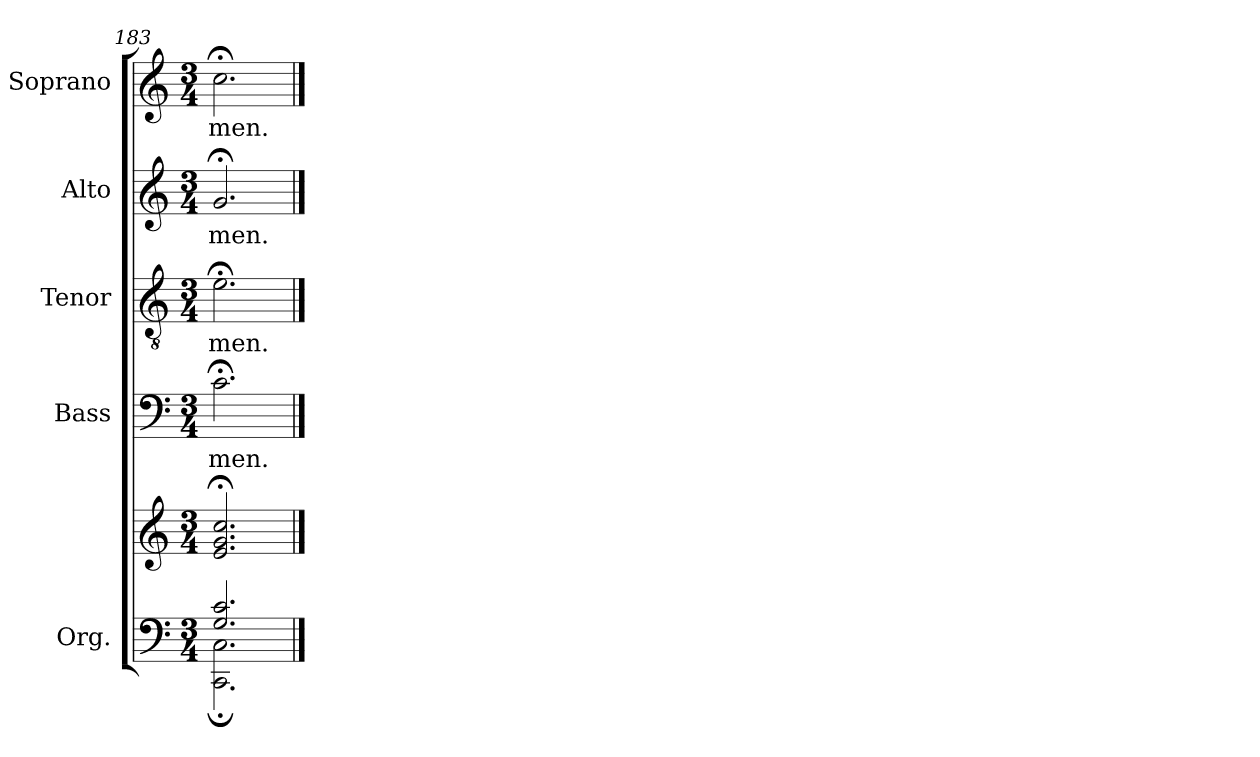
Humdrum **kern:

**kern	**kern	**kern	**text	**kern	**text	**kern	**text	**kern	**text
*part5	*part5	*part4	*part4	*part3	*part3	*part2	*part2	*part1	*part1
*staff6	*staff5	*staff4	*staff4	*staff3	*staff3	*staff2	*staff2	*staff1	*staff1
*I"Org.	*	*I"Bass	*	*I"Tenor	*	*I"Alto	*	*I"Soprano	*
*	*	*I'B	*	*I'T	*	*I'A	*	*I'S	*
*clefF4	*clefG2	*clefF4	*	*clefGv2	*	*clefG2	*	*clefG2	*
*k[]	*k[]	*k[]	*	*k[]	*	*k[]	*	*k[]	*
*C:	*C:	*C:	*	*C:	*	*C:	*	*C:	*
*M3/4	*M3/4	*M3/4	*	*M3/4	*	*M3/4	*	*M3/4	*
=183	=183	=183	=183	=183	=183	=183	=183	=183	=183
*^	*	*	*	*	*	*	*	*	*
!	!	!	!	!LO:LY:b	!	!LO:LY:b	!	!LO:LY:b	!	!LO:LY:b
2.G/ 2.c/	2.CC\; 2.C\;	2.e;< 2.g;< 2.cc;<	2.c;<	men.	2.e;<	men.	2.g;<	men.	2.cc;<	men.
*v	*v	*	*	*	*	*	*	*	*	*
==	==	==	==	==	==	==	==	==	==
*-	*-	*-	*-	*-	*-	*-	*-	*-	*-
